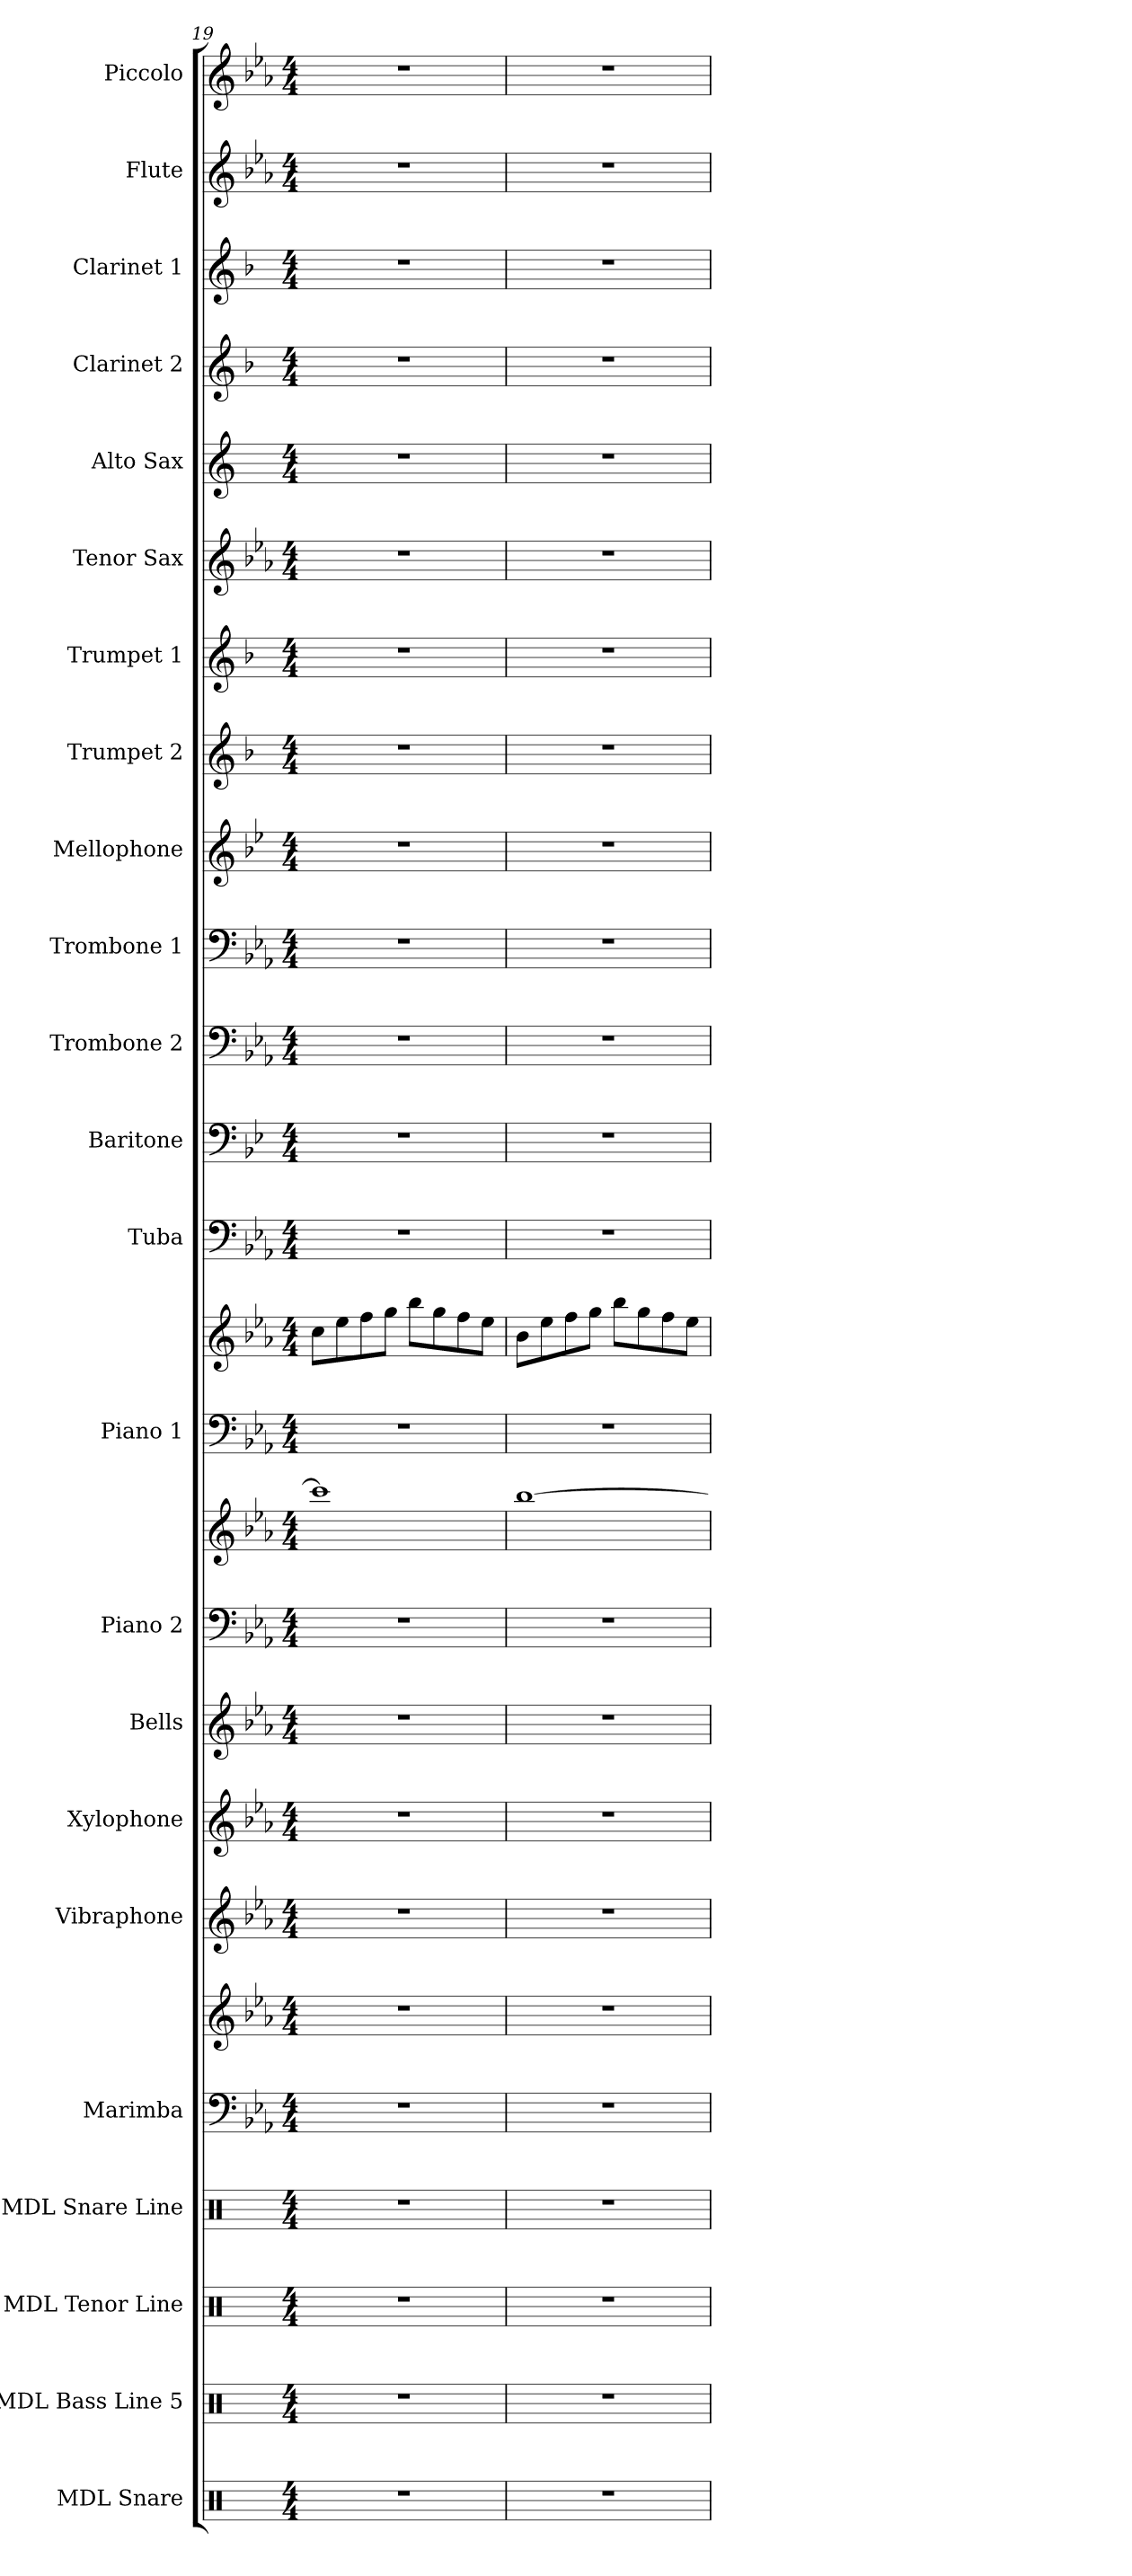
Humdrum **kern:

**kern	**kern	**kern	**kern	**kern	**kern	**kern	**kern	**kern	**kern	**kern	**kern	**kern	**kern	**kern	**kern	**kern	**kern	**kern	**kern	**kern	**kern	**kern	**kern	**kern	**kern
*part23	*part22	*part21	*part20	*part19	*part19	*part18	*part17	*part16	*part15	*part15	*part14	*part14	*part13	*part12	*part11	*part10	*part9	*part8	*part7	*part6	*part5	*part4	*part3	*part2	*part1
*staff26	*staff25	*staff24	*staff23	*staff22	*staff21	*staff20	*staff19	*staff18	*staff17	*staff16	*staff15	*staff14	*staff13	*staff12	*staff11	*staff10	*staff9	*staff8	*staff7	*staff6	*staff5	*staff4	*staff3	*staff2	*staff1
*I"MDL Snare	*I"MDL Bass Line 5	*I"MDL Tenor Line	*I"MDL Snare Line	*I"Marimba	*	*I"Vibraphone	*I"Xylophone	*I"Bells	*I"Piano 2	*	*I"Piano 1	*	*I"Tuba	*I"Baritone	*I"Trombone 2	*I"Trombone 1	*I"Mellophone	*I"Trumpet 2	*I"Trumpet 1	*I"Tenor Sax	*I"Alto Sax	*I"Clarinet 2	*I"Clarinet 1	*I"Flute	*I"Piccolo
*I'SN.	*I'B. L.	*I'T. L.	*I'S. L.	*I'Mrb.	*	*I'Vib.	*I'Xyl.	*I'Bls.	*I'Pno. 2	*	*I'Pno. 1	*	*I'Tba.	*I'Bar.	*I'Tbn. 2	*I'Tbn. 1	*I'Mello.	*I'Tpt. 2	*I'Tpt. 1	*I'T. Sx.	*I'A. Sx.	*I'Cl. 2	*I'Cl. 1	*I'Fl.	*I'Picc.
*clefX	*clefX	*clefX	*clefX	*clefF4	*clefG2	*clefG2	*clefG2	*clefG2	*clefF4	*clefG2	*clefF4	*clefG2	*clefF4	*clefF4	*clefF4	*clefF4	*clefG2	*clefG2	*clefG2	*clefG2	*clefG2	*clefG2	*clefG2	*clefG2	*clefG2
*	*	*	*	*	*	*	*ITrd-7c-12	*ITrd-14c-24	*	*	*	*	*	*ITrd4c7	*	*	*ITrd4c7	*ITrd1c2	*ITrd1c2	*ITrd8c14	*ITrd5c9	*ITrd1c2	*ITrd1c2	*	*ITrd-7c-12
*k[]	*k[]	*k[]	*k[]	*k[b-e-a-]	*k[b-e-a-]	*k[b-e-a-]	*k[b-e-a-]	*k[b-e-a-]	*k[b-e-a-]	*k[b-e-a-]	*k[b-e-a-]	*k[b-e-a-]	*k[b-e-a-]	*k[b-e-a-]	*k[b-e-a-]	*k[b-e-a-]	*k[b-e-a-]	*k[b-e-a-]	*k[b-e-a-]	*k[b-e-a-]	*k[b-e-a-]	*k[b-e-a-]	*k[b-e-a-]	*k[b-e-a-]	*k[b-e-a-]
*M4/4	*M4/4	*M4/4	*M4/4	*M4/4	*M4/4	*M4/4	*M4/4	*M4/4	*M4/4	*M4/4	*M4/4	*M4/4	*M4/4	*M4/4	*M4/4	*M4/4	*M4/4	*M4/4	*M4/4	*M4/4	*M4/4	*M4/4	*M4/4	*M4/4	*M4/4
=19	=19	=19	=19	=19	=19	=19	=19	=19	=19	=19	=19	=19	=19	=19	=19	=19	=19	=19	=19	=19	=19	=19	=19	=19	=19
1r	1r	1r	1r	1r	1r	1r	1r	1r	1r	1ccc]	1r	8cc\L	1r	1r	1r	1r	1r	1r	1r	1r	1r	1r	1r	1r	1r
.	.	.	.	.	.	.	.	.	.	.	.	8ee-\	.	.	.	.	.	.	.	.	.	.	.	.	.
.	.	.	.	.	.	.	.	.	.	.	.	8ff\	.	.	.	.	.	.	.	.	.	.	.	.	.
.	.	.	.	.	.	.	.	.	.	.	.	8gg\J	.	.	.	.	.	.	.	.	.	.	.	.	.
.	.	.	.	.	.	.	.	.	.	.	.	8bb-\L	.	.	.	.	.	.	.	.	.	.	.	.	.
.	.	.	.	.	.	.	.	.	.	.	.	8gg\	.	.	.	.	.	.	.	.	.	.	.	.	.
.	.	.	.	.	.	.	.	.	.	.	.	8ff\	.	.	.	.	.	.	.	.	.	.	.	.	.
.	.	.	.	.	.	.	.	.	.	.	.	8ee-\J	.	.	.	.	.	.	.	.	.	.	.	.	.
=20	=20	=20	=20	=20	=20	=20	=20	=20	=20	=20	=20	=20	=20	=20	=20	=20	=20	=20	=20	=20	=20	=20	=20	=20	=20
1r	1r	1r	1r	1r	1r	1r	1r	1r	1r	[1bb-	1r	8b-\L	1r	1r	1r	1r	1r	1r	1r	1r	1r	1r	1r	1r	1r
.	.	.	.	.	.	.	.	.	.	.	.	8ee-\	.	.	.	.	.	.	.	.	.	.	.	.	.
.	.	.	.	.	.	.	.	.	.	.	.	8ff\	.	.	.	.	.	.	.	.	.	.	.	.	.
.	.	.	.	.	.	.	.	.	.	.	.	8gg\J	.	.	.	.	.	.	.	.	.	.	.	.	.
.	.	.	.	.	.	.	.	.	.	.	.	8bb-\L	.	.	.	.	.	.	.	.	.	.	.	.	.
.	.	.	.	.	.	.	.	.	.	.	.	8gg\	.	.	.	.	.	.	.	.	.	.	.	.	.
.	.	.	.	.	.	.	.	.	.	.	.	8ff\	.	.	.	.	.	.	.	.	.	.	.	.	.
.	.	.	.	.	.	.	.	.	.	.	.	8ee-\J	.	.	.	.	.	.	.	.	.	.	.	.	.
=	=	=	=	=	=	=	=	=	=	=	=	=	=	=	=	=	=	=	=	=	=	=	=	=	=
*-	*-	*-	*-	*-	*-	*-	*-	*-	*-	*-	*-	*-	*-	*-	*-	*-	*-	*-	*-	*-	*-	*-	*-	*-	*-
